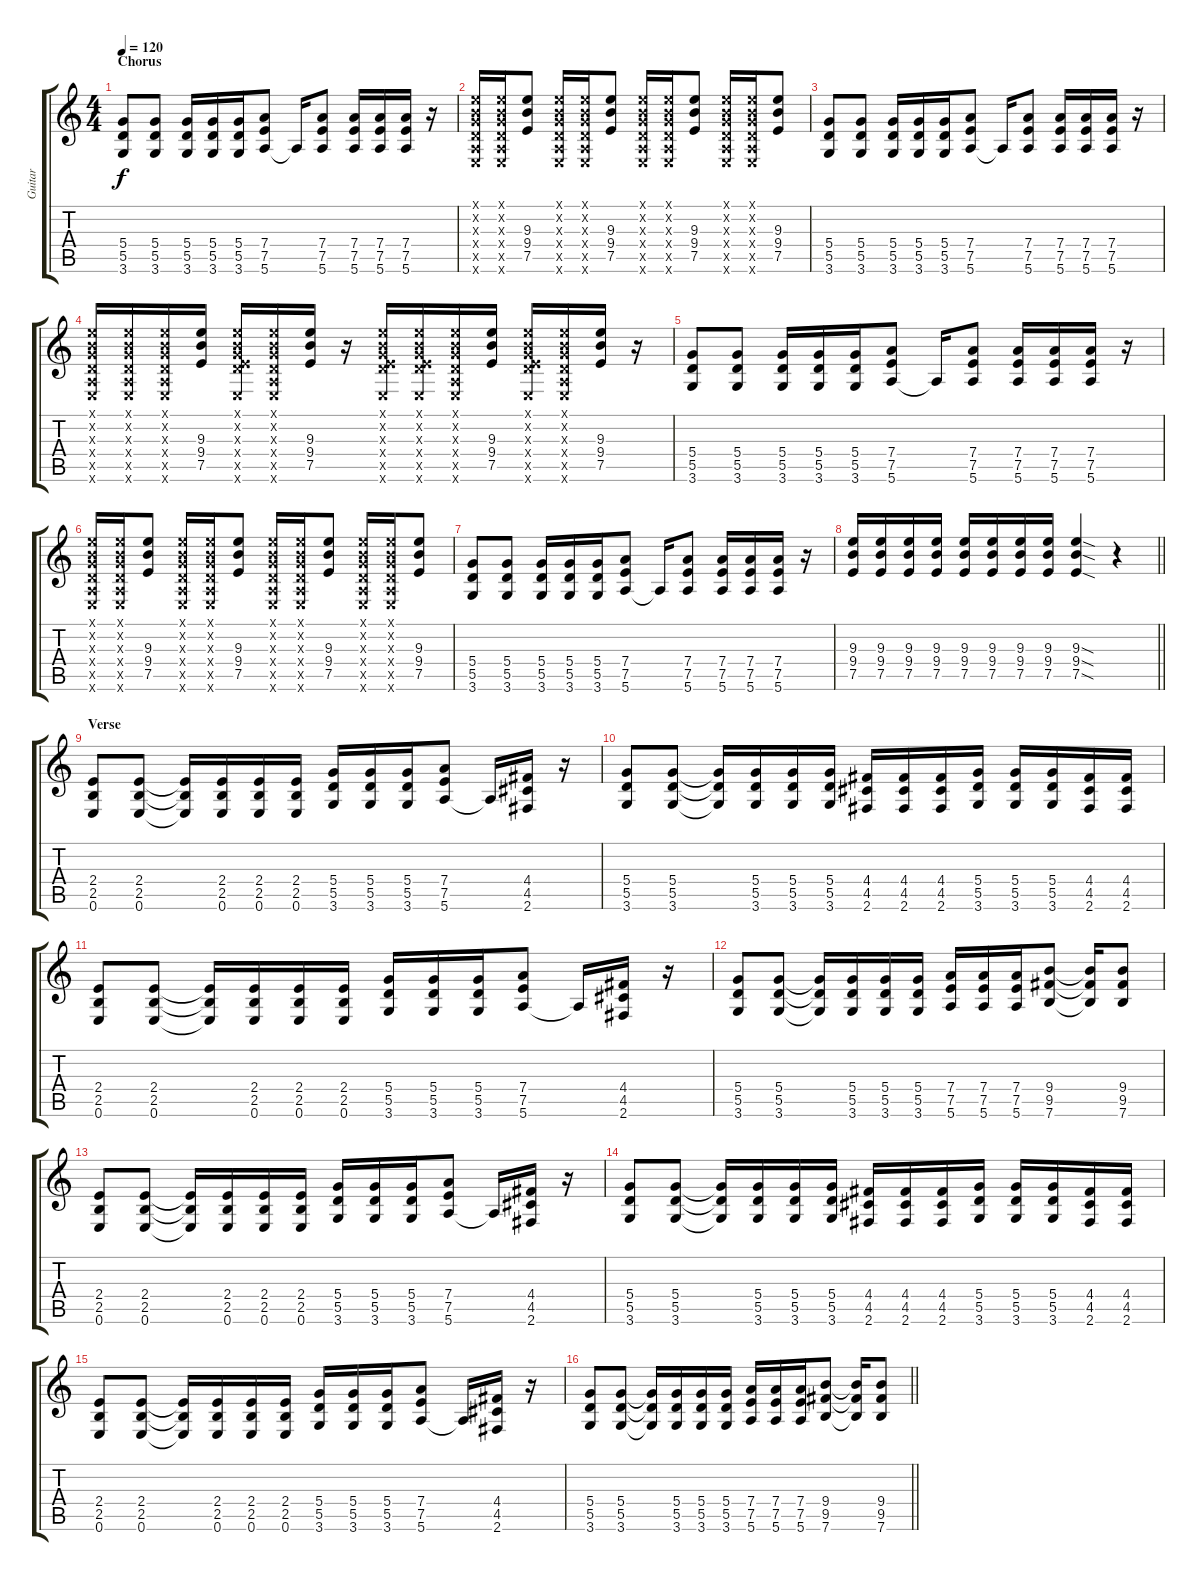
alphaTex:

\track ("Guitar" "Guitar") {instrument distortionguitar}
\staff {score tabs}
\tuning (E4 B3 G3 D3 A2 E2) {hide}
\ts (4 4)
\section ("" "Chorus")
\tempo 120
\clef g2
\ks c
(5.4 5.5 3.6).8{dy f} (5.4 5.5 3.6).8 (5.4 5.5 3.6).16 (5.4 5.5 3.6).16 (5.4 5.5 3.6).16 (7.4 7.5 5.6).8 5.6{t}.16 (7.4 7.5 5.6).8 (7.4 7.5 5.6).16 (7.4 7.5 5.6).16 (7.4 7.5 5.6).16 r.16 |
(0.1{x} 0.2{x} 0.3{x} 0.4{x} 0.5{x} 0.6{x}).16 (0.1{x} 0.2{x} 0.3{x} 0.4{x} 0.5{x} 0.6{x}).16 (9.3 9.4 7.5).8 (0.1{x} 0.2{x} 0.3{x} 0.4{x} 0.5{x} 0.6{x}).16 (0.1{x} 0.2{x} 0.3{x} 0.4{x} 0.5{x} 0.6{x}).16 (9.3 9.4 7.5).8 (0.1{x} 0.2{x} 0.3{x} 0.4{x} 0.5{x} 0.6{x}).16 (0.1{x} 0.2{x} 0.3{x} 0.4{x} 0.5{x} 0.6{x}).16 (9.3 9.4 7.5).8 (0.1{x} 0.2{x} 0.3{x} 0.4{x} 0.5{x} 0.6{x}).16 (0.1{x} 0.2{x} 0.3{x} 0.4{x} 0.5{x} 0.6{x}).16 (9.3 9.4 7.5).8 |
(5.4 5.5 3.6).8 (5.4 5.5 3.6).8 (5.4 5.5 3.6).16 (5.4 5.5 3.6).16 (5.4 5.5 3.6).16 (7.4 7.5 5.6).8 5.6{t}.16 (7.4 7.5 5.6).8 (7.4 7.5 5.6).16 (7.4 7.5 5.6).16 (7.4 7.5 5.6).16 r.16 |
(0.1{x} 0.2{x} 0.3{x} 0.4{x} 0.5{x} 0.6{x}).16 (0.1{x} 0.2{x} 0.3{x} 0.4{x} 0.5{x} 0.6{x}).16 (0.1{x} 0.2{x} 0.3{x} 0.4{x} 0.5{x} 0.6{x}).16 (9.3 9.4 7.5).16 (0.1{x} 0.2{x} 0.3{x} 0.4{x} 7.5{x} 0.6{x}).16 (0.1{x} 0.2{x} 0.3{x} 0.4{x} 0.5{x} 0.6{x}).16 (9.3 9.4 7.5).16 r.16 (0.1{x} 0.2{x} 0.3{x} 0.4{x} 7.5{x} 0.6{x}).16 (0.1{x} 0.2{x} 0.3{x} 0.4{x} 7.5{x} 0.6{x}).16 (0.1{x} 0.2{x} 0.3{x} 0.4{x} 0.5{x} 0.6{x}).16 (9.3 9.4 7.5).16 (0.1{x} 0.2{x} 0.3{x} 0.4{x} 7.5{x} 0.6{x}).16 (0.1{x} 0.2{x} 0.3{x} 0.4{x} 0.5{x} 0.6{x}).16 (9.3 9.4 7.5).16 r.16 |
(5.4 5.5 3.6).8 (5.4 5.5 3.6).8 (5.4 5.5 3.6).16 (5.4 5.5 3.6).16 (5.4 5.5 3.6).16 (7.4 7.5 5.6).8 5.6{t}.16 (7.4 7.5 5.6).8 (7.4 7.5 5.6).16 (7.4 7.5 5.6).16 (7.4 7.5 5.6).16 r.16 |
(0.1{x} 0.2{x} 0.3{x} 0.4{x} 0.5{x} 0.6{x}).16 (0.1{x} 0.2{x} 0.3{x} 0.4{x} 0.5{x} 0.6{x}).16 (9.3 9.4 7.5).8 (0.1{x} 0.2{x} 0.3{x} 0.4{x} 0.5{x} 0.6{x}).16 (0.1{x} 0.2{x} 0.3{x} 0.4{x} 0.5{x} 0.6{x}).16 (9.3 9.4 7.5).8 (0.1{x} 0.2{x} 0.3{x} 0.4{x} 0.5{x} 0.6{x}).16 (0.1{x} 0.2{x} 0.3{x} 0.4{x} 0.5{x} 0.6{x}).16 (9.3 9.4 7.5).8 (0.1{x} 0.2{x} 0.3{x} 0.4{x} 0.5{x} 0.6{x}).16 (0.1{x} 0.2{x} 0.3{x} 0.4{x} 0.5{x} 0.6{x}).16 (9.3 9.4 7.5).8 |
(5.4 5.5 3.6).8 (5.4 5.5 3.6).8 (5.4 5.5 3.6).16 (5.4 5.5 3.6).16 (5.4 5.5 3.6).16 (7.4 7.5 5.6).8 5.6{t}.16 (7.4 7.5 5.6).8 (7.4 7.5 5.6).16 (7.4 7.5 5.6).16 (7.4 7.5 5.6).16 r.16 |
\barLineRight lightlight
(9.3 9.4 7.5).16 (9.3 9.4 7.5).16 (9.3 9.4 7.5).16 (9.3 9.4 7.5).16 (9.3 9.4 7.5).16 (9.3 9.4 7.5).16 (9.3 9.4 7.5).16 (9.3 9.4 7.5).16 (9.3{sod} 9.4{sod} 7.5{sod}).4 r.4 |
\section ("" "Verse")
(2.4 2.5 0.6).8 (2.4 2.5 0.6).8 (2.4{t} 2.5{t} 0.6{t}).16 (2.4 2.5 0.6).16 (2.4 2.5 0.6).16 (2.4 2.5 0.6).16 (5.4 5.5 3.6).16 (5.4 5.5 3.6).16 (5.4 5.5 3.6).16 (7.4 7.5 5.6).8 5.6{t}.16 (4.4 4.5 2.6).16 r.16 |
(5.4 5.5 3.6).8 (5.4 5.5 3.6).8 (5.4{t} 5.5{t} 3.6{t}).16 (5.4 5.5 3.6).16 (5.4 5.5 3.6).16 (5.4 5.5 3.6).16 (4.4 4.5 2.6).16 (4.4 4.5 2.6).16 (4.4 4.5 2.6).16 (5.4 5.5 3.6).16 (5.4 5.5 3.6).16 (5.4 5.5 3.6).16 (4.4 4.5 2.6).16 (4.4 4.5 2.6).16 |
(2.4 2.5 0.6).8 (2.4 2.5 0.6).8 (2.4{t} 2.5{t} 0.6{t}).16 (2.4 2.5 0.6).16 (2.4 2.5 0.6).16 (2.4 2.5 0.6).16 (5.4 5.5 3.6).16 (5.4 5.5 3.6).16 (5.4 5.5 3.6).16 (7.4 7.5 5.6).8 5.6{t}.16 (4.4 4.5 2.6).16 r.16 |
(5.4 5.5 3.6).8 (5.4 5.5 3.6).8 (5.4{t} 5.5{t} 3.6{t}).16 (5.4 5.5 3.6).16 (5.4 5.5 3.6).16 (5.4 5.5 3.6).16 (7.4 7.5 5.6).16 (7.4 7.5 5.6).16 (7.4 7.5 5.6).16 (9.4 9.5 7.6).8 (9.4{t} 9.5{t} 7.6{t}).16 (9.4 9.5 7.6).8 |
(2.4 2.5 0.6).8 (2.4 2.5 0.6).8 (2.4{t} 2.5{t} 0.6{t}).16 (2.4 2.5 0.6).16 (2.4 2.5 0.6).16 (2.4 2.5 0.6).16 (5.4 5.5 3.6).16 (5.4 5.5 3.6).16 (5.4 5.5 3.6).16 (7.4 7.5 5.6).8 5.6{t}.16 (4.4 4.5 2.6).16 r.16 |
(5.4 5.5 3.6).8 (5.4 5.5 3.6).8 (5.4{t} 5.5{t} 3.6{t}).16 (5.4 5.5 3.6).16 (5.4 5.5 3.6).16 (5.4 5.5 3.6).16 (4.4 4.5 2.6).16 (4.4 4.5 2.6).16 (4.4 4.5 2.6).16 (5.4 5.5 3.6).16 (5.4 5.5 3.6).16 (5.4 5.5 3.6).16 (4.4 4.5 2.6).16 (4.4 4.5 2.6).16 |
(2.4 2.5 0.6).8 (2.4 2.5 0.6).8 (2.4{t} 2.5{t} 0.6{t}).16 (2.4 2.5 0.6).16 (2.4 2.5 0.6).16 (2.4 2.5 0.6).16 (5.4 5.5 3.6).16 (5.4 5.5 3.6).16 (5.4 5.5 3.6).16 (7.4 7.5 5.6).8 5.6{t}.16 (4.4 4.5 2.6).16 r.16 |
\barLineRight lightlight
(5.4 5.5 3.6).8 (5.4 5.5 3.6).8 (5.4{t} 5.5{t} 3.6{t}).16 (5.4 5.5 3.6).16 (5.4 5.5 3.6).16 (5.4 5.5 3.6).16 (7.4 7.5 5.6).16 (7.4 7.5 5.6).16 (7.4 7.5 5.6).16 (9.4 9.5 7.6).8 (9.4{t} 9.5{t} 7.6{t}).16 (9.4 9.5 7.6).8
